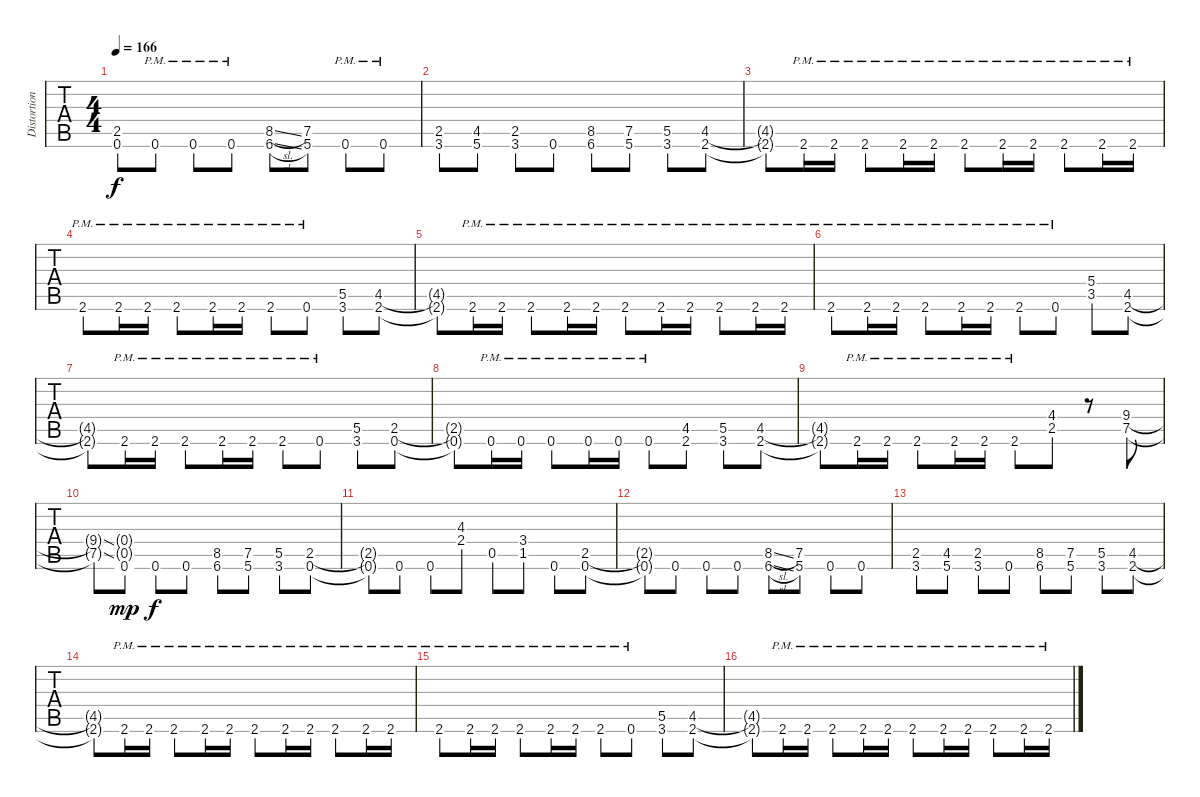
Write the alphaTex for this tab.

\track ("Distortion Guitar (Mustaine)" "Distortion") {instrument distortionguitar}
\staff {tabs}
\tuning (E4 B3 G3 D3 A2 E2) {hide}
\ts (4 4)
\tempo 166
\clef g2
\ks c
(2.5{t} 0.6{t}).8{dy f} 0.6{pm}.8 0.6{pm}.8 0.6{pm}.8 (8.5{sl} 6.6{sl}).8 (7.5 5.6).8 0.6{pm}.8 0.6{pm}.8 |
(2.5 3.6).8 (4.5 5.6).8 (2.5 3.6).8 0.6.8 (8.5 6.6).8 (7.5 5.6).8 (5.5 3.6).8 (4.5 2.6).8 |
(4.5{t} 2.6{t}).8 2.6{pm}.16 2.6{pm}.16 2.6{pm}.8 2.6{pm}.16 2.6{pm}.16 2.6{pm}.8 2.6{pm}.16 2.6{pm}.16 2.6{pm}.8 2.6{pm}.16 2.6{pm}.16 |
2.6{pm}.8 2.6{pm}.16 2.6{pm}.16 2.6{pm}.8 2.6{pm}.16 2.6{pm}.16 2.6{pm}.8 0.6{pm}.8 (5.5 3.6).8 (4.5 2.6).8 |
(4.5{t} 2.6{t}).8 2.6{pm}.16 2.6{pm}.16 2.6{pm}.8 2.6{pm}.16 2.6{pm}.16 2.6{pm}.8 2.6{pm}.16 2.6{pm}.16 2.6{pm}.8 2.6{pm}.16 2.6{pm}.16 |
2.6{pm}.8 2.6{pm}.16 2.6{pm}.16 2.6{pm}.8 2.6{pm}.16 2.6{pm}.16 2.6{pm}.8 0.6{pm}.8 (5.4 3.5).8 (4.5 2.6).8 |
(4.5{t} 2.6{t}).8 2.6{pm}.16 2.6{pm}.16 2.6{pm}.8 2.6{pm}.16 2.6{pm}.16 2.6{pm}.8 0.6{pm}.8 (5.5 3.6).8 (2.5 0.6).8 |
(2.5{t} 0.6{t}).8 0.6{pm}.16 0.6{pm}.16 0.6{pm}.8 0.6{pm}.16 0.6{pm}.16 0.6{pm}.8 (4.5 2.6).8 (5.5 3.6).8 (4.5 2.6).8 |
(4.5{t} 2.6{t}).8 2.6{pm}.16 2.6{pm}.16 2.6{pm}.8 2.6{pm}.16 2.6{pm}.16 2.6{pm}.8 (4.4 2.5).8 r.8 (9.4 7.5).8 |
(9.4{ss t} 7.5{ss t}).8 (0.4{g} 0.5{g} 0.6).8{dy mp} 0.6.8{dy f} 0.6.8 (8.5 6.6).8 (7.5 5.6).8 (5.5 3.6).8 (2.5 0.6).8 |
(2.5{t} 0.6{t}).8 0.6.8 0.6.8 (4.3 2.4).8 0.5.8 (3.4 1.5).8 0.6.8 (2.5 0.6).8 |
(2.5{t} 0.6{t}).8 0.6.8 0.6.8 0.6.8 (8.5{sl} 6.6{sl}).8 (7.5 5.6).8 0.6.8 0.6.8 |
(2.5 3.6).8 (4.5 5.6).8 (2.5 3.6).8 0.6.8 (8.5 6.6).8 (7.5 5.6).8 (5.5 3.6).8 (4.5 2.6).8 |
(4.5{t} 2.6{t}).8 2.6{pm}.16 2.6{pm}.16 2.6{pm}.8 2.6{pm}.16 2.6{pm}.16 2.6{pm}.8 2.6{pm}.16 2.6{pm}.16 2.6{pm}.8 2.6{pm}.16 2.6{pm}.16 |
2.6{pm}.8 2.6{pm}.16 2.6{pm}.16 2.6{pm}.8 2.6{pm}.16 2.6{pm}.16 2.6{pm}.8 0.6{pm}.8 (5.5 3.6).8 (4.5 2.6).8 |
(4.5{t} 2.6{t}).8 2.6{pm}.16 2.6{pm}.16 2.6{pm}.8 2.6{pm}.16 2.6{pm}.16 2.6{pm}.8 2.6{pm}.16 2.6{pm}.16 2.6{pm}.8 2.6{pm}.16 2.6{pm}.16
